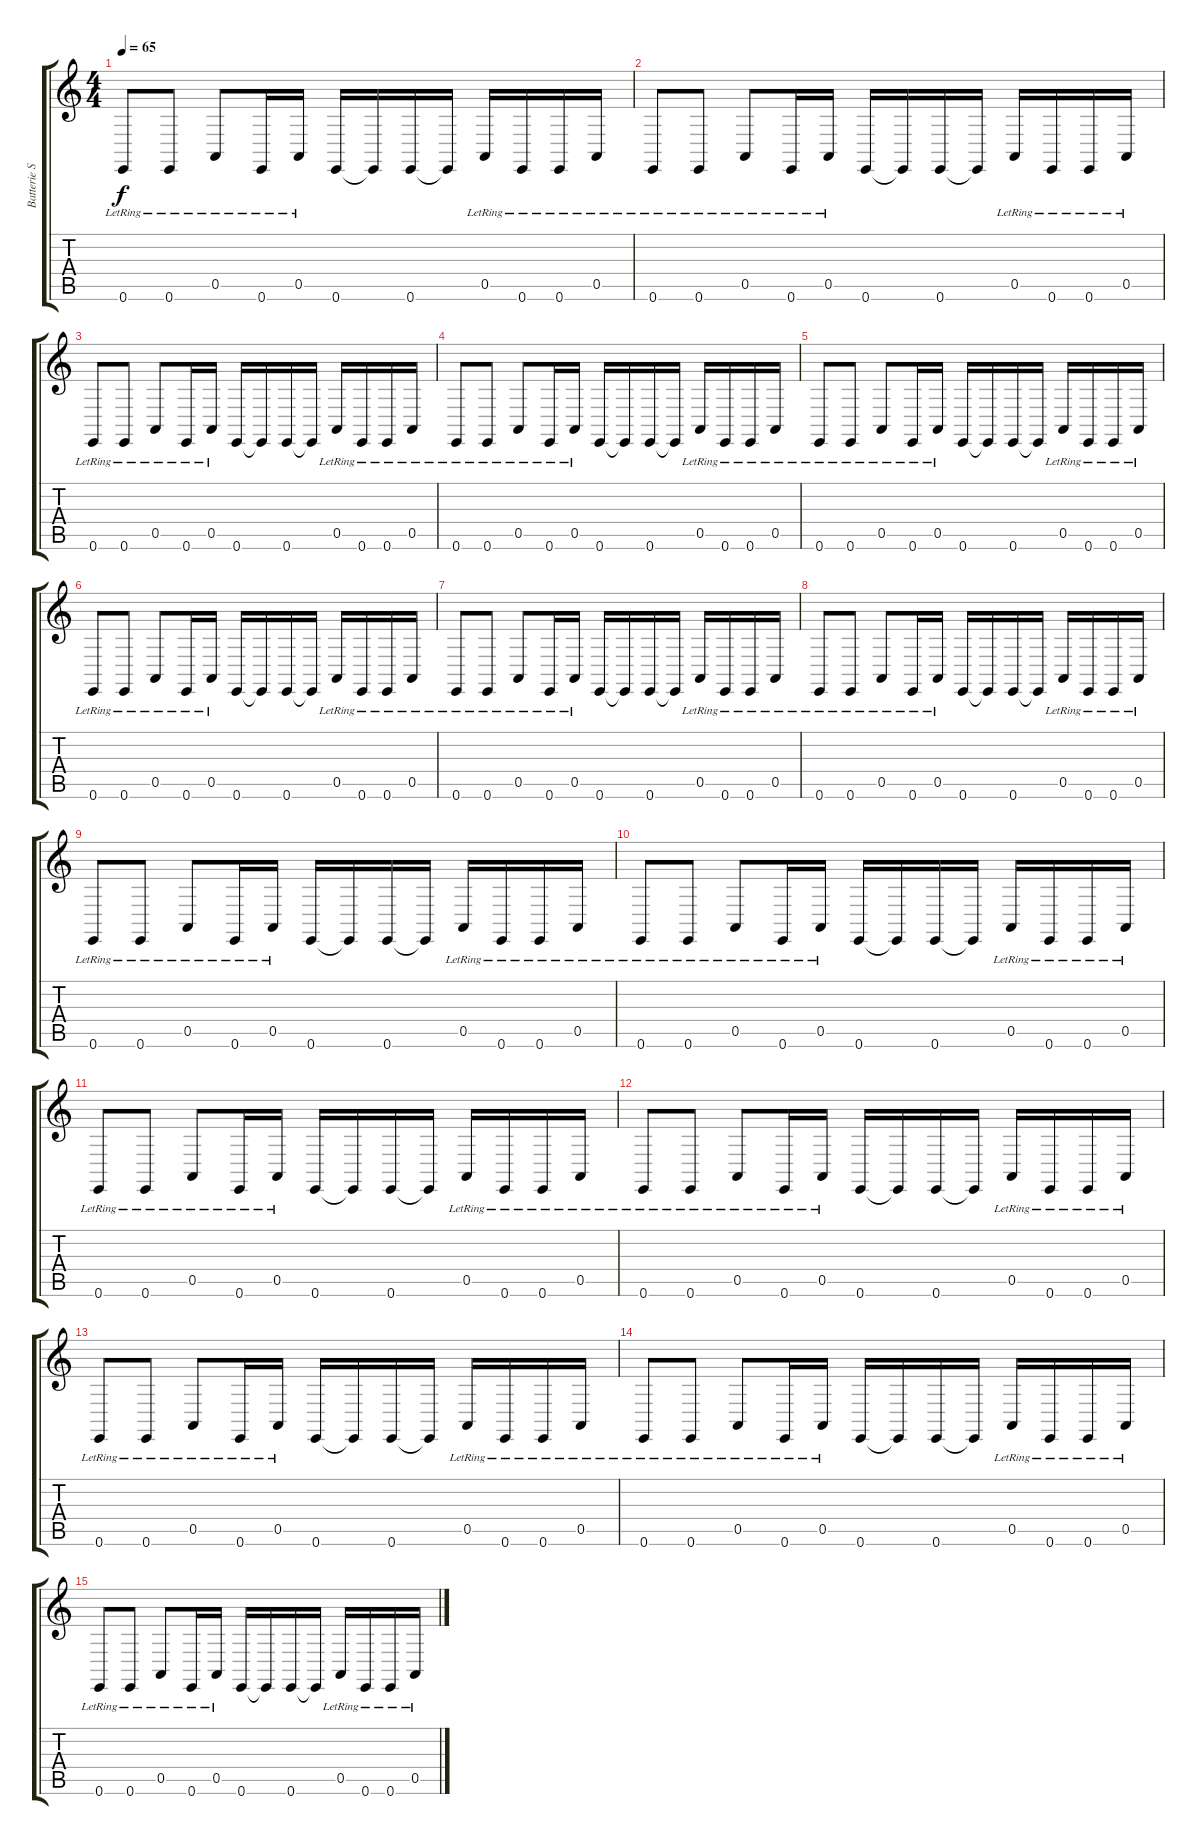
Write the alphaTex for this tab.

\track ("Batterie Synth." "Batterie S") {instrument synthdrum}
\staff {score tabs}
\tuning (E4 B3 G3 D3 A2 E2) {hide}
\ts (4 4)
\tempo 65
\clef g2
\ks c
0.6{lr}.8{dy f} 0.6{lr}.8 0.5{lr}.8 0.6{lr}.16 0.5{lr}.16 0.6.16 0.6{t}.16 0.6.16 0.6{t}.16 0.5{lr}.16 0.6{lr}.16 0.6{lr}.16 0.5{lr}.16 |
0.6{lr}.8 0.6{lr}.8 0.5{lr}.8 0.6{lr}.16 0.5{lr}.16 0.6.16 0.6{t}.16 0.6.16 0.6{t}.16 0.5{lr}.16 0.6{lr}.16 0.6{lr}.16 0.5{lr}.16 |
0.6{lr}.8 0.6{lr}.8 0.5{lr}.8 0.6{lr}.16 0.5{lr}.16 0.6.16 0.6{t}.16 0.6.16 0.6{t}.16 0.5{lr}.16 0.6{lr}.16 0.6{lr}.16 0.5{lr}.16 |
0.6{lr}.8 0.6{lr}.8 0.5{lr}.8 0.6{lr}.16 0.5{lr}.16 0.6.16 0.6{t}.16 0.6.16 0.6{t}.16 0.5{lr}.16 0.6{lr}.16 0.6{lr}.16 0.5{lr}.16 |
0.6{lr}.8 0.6{lr}.8 0.5{lr}.8 0.6{lr}.16 0.5{lr}.16 0.6.16 0.6{t}.16 0.6.16 0.6{t}.16 0.5{lr}.16 0.6{lr}.16 0.6{lr}.16 0.5{lr}.16 |
0.6{lr}.8 0.6{lr}.8 0.5{lr}.8 0.6{lr}.16 0.5{lr}.16 0.6.16 0.6{t}.16 0.6.16 0.6{t}.16 0.5{lr}.16 0.6{lr}.16 0.6{lr}.16 0.5{lr}.16 |
0.6{lr}.8 0.6{lr}.8 0.5{lr}.8 0.6{lr}.16 0.5{lr}.16 0.6.16 0.6{t}.16 0.6.16 0.6{t}.16 0.5{lr}.16 0.6{lr}.16 0.6{lr}.16 0.5{lr}.16 |
0.6{lr}.8 0.6{lr}.8 0.5{lr}.8 0.6{lr}.16 0.5{lr}.16 0.6.16 0.6{t}.16 0.6.16 0.6{t}.16 0.5{lr}.16 0.6{lr}.16 0.6{lr}.16 0.5{lr}.16 |
0.6{lr}.8 0.6{lr}.8 0.5{lr}.8 0.6{lr}.16 0.5{lr}.16 0.6.16 0.6{t}.16 0.6.16 0.6{t}.16 0.5{lr}.16 0.6{lr}.16 0.6{lr}.16 0.5{lr}.16 |
0.6{lr}.8 0.6{lr}.8 0.5{lr}.8 0.6{lr}.16 0.5{lr}.16 0.6.16 0.6{t}.16 0.6.16 0.6{t}.16 0.5{lr}.16 0.6{lr}.16 0.6{lr}.16 0.5{lr}.16 |
0.6{lr}.8 0.6{lr}.8 0.5{lr}.8 0.6{lr}.16 0.5{lr}.16 0.6.16 0.6{t}.16 0.6.16 0.6{t}.16 0.5{lr}.16 0.6{lr}.16 0.6{lr}.16 0.5{lr}.16 |
0.6{lr}.8 0.6{lr}.8 0.5{lr}.8 0.6{lr}.16 0.5{lr}.16 0.6.16 0.6{t}.16 0.6.16 0.6{t}.16 0.5{lr}.16 0.6{lr}.16 0.6{lr}.16 0.5{lr}.16 |
0.6{lr}.8 0.6{lr}.8 0.5{lr}.8 0.6{lr}.16 0.5{lr}.16 0.6.16 0.6{t}.16 0.6.16 0.6{t}.16 0.5{lr}.16 0.6{lr}.16 0.6{lr}.16 0.5{lr}.16 |
0.6{lr}.8 0.6{lr}.8 0.5{lr}.8 0.6{lr}.16 0.5{lr}.16 0.6.16 0.6{t}.16 0.6.16 0.6{t}.16 0.5{lr}.16 0.6{lr}.16 0.6{lr}.16 0.5{lr}.16 |
0.6{lr}.8 0.6{lr}.8 0.5{lr}.8 0.6{lr}.16 0.5{lr}.16 0.6.16 0.6{t}.16 0.6.16 0.6{t}.16 0.5{lr}.16 0.6{lr}.16 0.6{lr}.16 0.5{lr}.16
